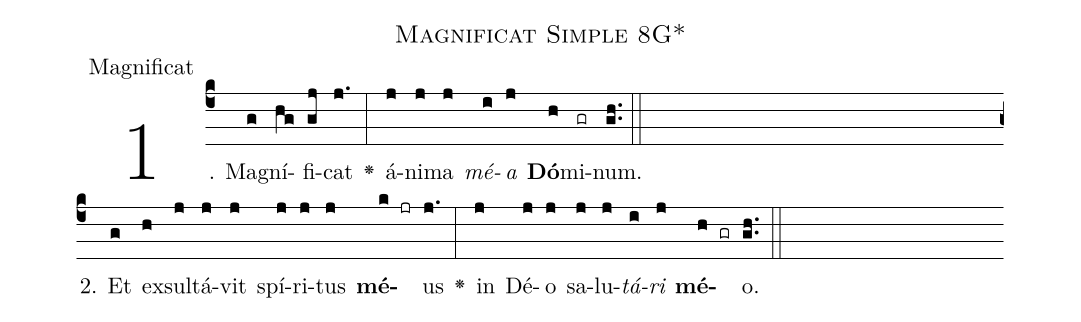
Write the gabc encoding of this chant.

name: Magnificat Simple 8G*;
office-part: Magnificat;
%%
% The syntax in this part is called gabc. Please refer to http://home.gna.org/gregorio/gabc/#basis

(c4)1. M{a}(g)gní(hg)fi(gj)cat(j.) <v>\greheightstar</v>(:) á(j)ni(j)ma(j) <i>mé</i>(i)<i>a</i>(j) <b>Dó</b>(h)mi(gr)num.(gh..) (::Z)
2. Et(g) ex(h)sul(j)tá(j)vit(j) spí(j)ri(j)tus(j) <b>mé</b>(k jr)us(j.) <v>\greheightstar</v>(:) in(j) Dé(j)o(j) sa(j)lu(j)<i>tá</i>(i)<i>ri</i>(j) <b>mé</b>(h gr)o.(gh..) (::)

%E(j) u(j) o(i) u(j) a(h) e.(gh..)

%Mediant of 1 accent
%Termination of 1 accent with 2 preperatory syllables
